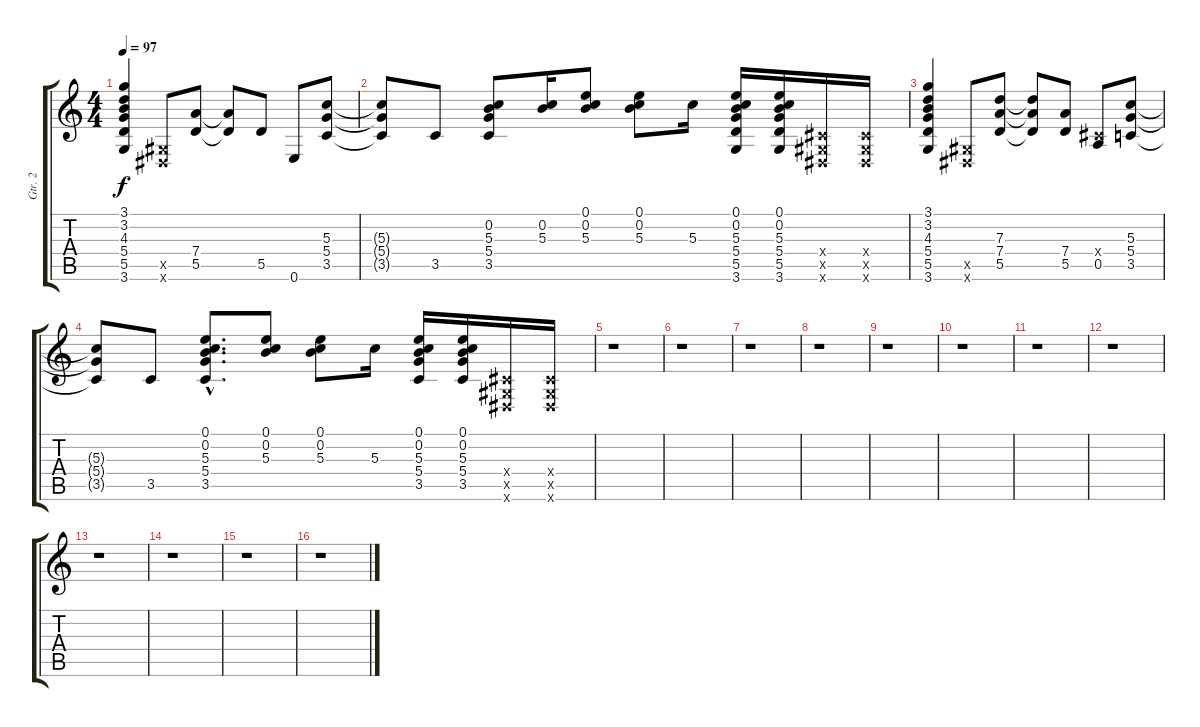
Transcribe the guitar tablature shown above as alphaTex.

\track ("Gtr. 2" "Gtr. 2") {instrument electricguitarclean}
\staff {score tabs}
\tuning (E4 B3 G3 D3 A2 E2) {hide}
\ts (4 4)
\tempo 97
\clef g2
\ks c
(3.1 3.2 4.3 5.4 5.5 3.6).4{dy f} (-1.5{x} -1.6{x}).8 (7.4 5.5).8 (7.4{t} 5.5{t}).8 5.5.8 0.6.8 (5.3 5.4 3.5).8 |
(5.3{t} 5.4{t} 3.5{t}).8 3.5.8 (0.2 5.3 5.4 3.5).8 (0.2 5.3).16 (0.1 0.2 5.3).8 (0.1 0.2 5.3).8 5.3.16 (0.1 0.2 5.3 5.4 5.5 3.6).16 (0.1 0.2 5.3 5.4 5.5 3.6).16 (-1.4{x} -1.5{x} -1.6{x}).16 (-1.4{x} -1.5{x} -1.6{x}).16 |
(3.1 3.2 4.3 5.4 5.5 3.6).4 (-1.5{x} -1.6{x}).8 (7.3 7.4 5.5).8 (7.3{t} 7.4{t} 5.5{t}).8 (7.4 5.5).8 (-1.4{x} 0.5).8 (5.3 5.4 3.5).8 |
(5.3{t} 5.4{t} 3.5{t}).8 3.5.8 (0.1{hac} 0.2{hac} 5.3{hac} 5.4{hac} 3.5{hac}).8{d} (0.1 0.2 5.3).8 (0.1 0.2 5.3).8 5.3.16 (0.1 0.2 5.3 5.4 3.5).16 (0.1 0.2 5.3 5.4 3.5).16 (-1.4{x} -1.5{x} -1.6{x}).16 (-1.4{x} -1.5{x} -1.6{x}).16 |
r.1 |
r.1 |
r.1 |
r.1 |
r.1 |
r.1 |
r.1 |
r.1 |
r.1 |
r.1 |
r.1 |
r.1
